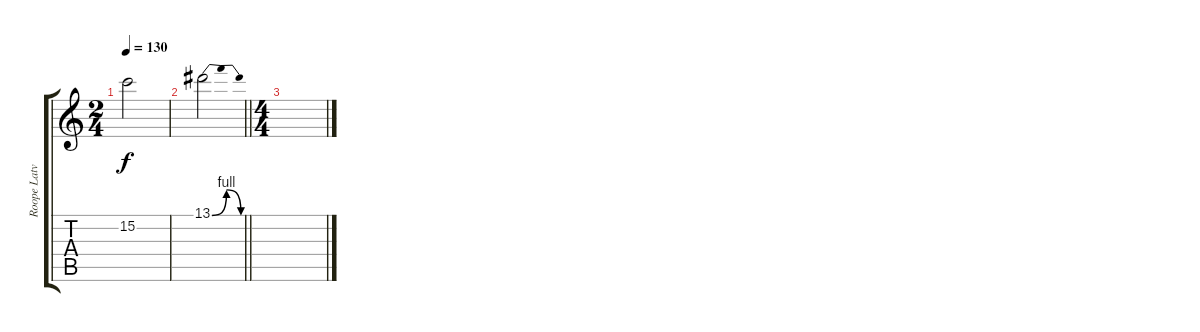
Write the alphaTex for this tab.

\track ("Roope Latvala Gtr Solo" "Roope Latv") {instrument overdrivenguitar}
\staff {score tabs}
\tuning (D4 A3 F3 C3 G2 C2) {hide}
\ts (2 4)
\tempo 130
\clef g2
\ks c
15.2.2{dy f} |
\barLineRight lightlight
13.1{be (bendrelease 0 0 10 4 45 4 60 0)}.2 |
\ts (4 4)
